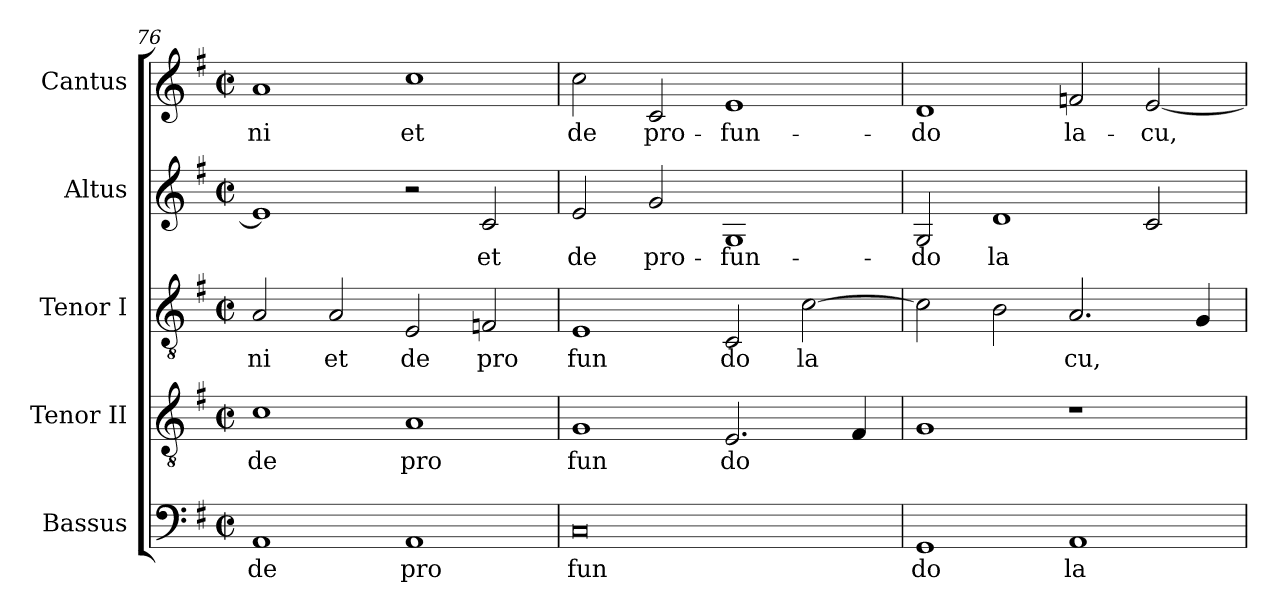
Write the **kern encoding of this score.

**kern	**text	**kern	**text	**kern	**text	**kern	**text	**kern	**text
*part5	*part5	*part4	*part4	*part3	*part3	*part2	*part2	*part1	*part1
*staff5	*staff5	*staff4	*staff4	*staff3	*staff3	*staff2	*staff2	*staff1	*staff1
*I"Bassus	*	*I"Tenor II	*	*I"Tenor I	*	*I"Altus	*	*I"Cantus	*
*I'B	*	*I'T II	*	*I'T I	*	*I'A	*	*I'C	*
*clefF4	*	*clefGv2	*	*clefGv2	*	*clefG2	*	*clefG2	*
*k[f#]	*	*k[f#]	*	*k[f#]	*	*k[f#]	*	*k[f#]	*
*G:	*	*G:	*	*G:	*	*G:	*	*G:	*
*M2/2	*	*M2/2	*	*M2/2	*	*M2/2	*	*M2/2	*
*met(c|)	*	*met(c|)	*	*met(c|)	*	*met(c|)	*	*met(c|)	*
=76	=76	=76	=76	=76	=76	=76	=76	=76	=76
!	!LO:LY:b:cj	!	!LO:LY:b:cj	!	!LO:LY:b:cj	!	!LO:LY:b:cj	!	!LO:LY:b:cj
1AA	de	1c	de	2A/	ni	1e]	.	1a	-ni
!	!	!	!	!	!LO:LY:b:cj	!	!	!	!
.	.	.	.	2A/	et	.	.	.	.
!	!LO:LY:b:cj	!	!LO:LY:b:cj	!	!LO:LY:b:cj	!	!	!	!LO:LY:b:cj
1AA	pro	1A	pro	2E/	de	2r	.	1cc	et
!	!	!	!	!	!LO:LY:b:cj	!	!LO:LY:b:cj	!	!
.	.	.	.	2Fn/	pro	2c/	et	.	.
=77	=77	=77	=77	=77	=77	=77	=77	=77	=77
!	!LO:LY:b:cj	!	!LO:LY:b:cj	!	!LO:LY:b:cj	!	!LO:LY:b:cj	!	!LO:LY:b:cj
0C	fun	1G	fun	1E	fun	2e/	de	2cc\	de
!	!	!	!	!	!	!	!LO:LY:b:cj	!	!LO:LY:b:cj
.	.	.	.	.	.	2g/	pro-	2c/	pro-
!	!	!	!LO:LY:b:cj	!	!LO:LY:b:cj	!	!LO:LY:b:cj	!	!LO:LY:b:cj
.	.	2.E/	do	2C/	do	1G	-fun-	1e	-fun-
!	!	!	!	!	!LO:LY:b:cj	!	!	!	!
.	.	.	.	[>2c\	la	.	.	.	.
!	!	!	!LO:LY:b:cj	!	!	!	!	!	!
.	.	4F#/	.	.	.	.	.	.	.
=78	=78	=78	=78	=78	=78	=78	=78	=78	=78
!	!LO:LY:b:cj	!	!LO:LY:b:cj	!	!LO:LY:b:cj	!	!LO:LY:b:cj	!	!LO:LY:b:cj
1GG	do	1G	.	2c\]	.	2G/	-do	1d	-do
!	!	!	!	!	!LO:LY:b:cj	!	!LO:LY:b:cj	!	!
.	.	.	.	2B\	.	1d	la-	.	.
!	!LO:LY:b:cj	!	!	!	!LO:LY:b:cj	!	!	!	!LO:LY:b:cj
1AA	la	1r	.	2.A/	cu,	.	.	2fn/	la-
!	!	!	!	!	!	!	!LO:LY:b:cj	!	!LO:LY:b:cj
.	.	.	.	.	.	2c/	--	[<2e/	-cu,
!	!	!	!	!	!LO:LY:b:cj	!	!	!	!
.	.	.	.	4G/	.	.	.	.	.
=	=	=	=	=	=	=	=	=	=
*-	*-	*-	*-	*-	*-	*-	*-	*-	*-
